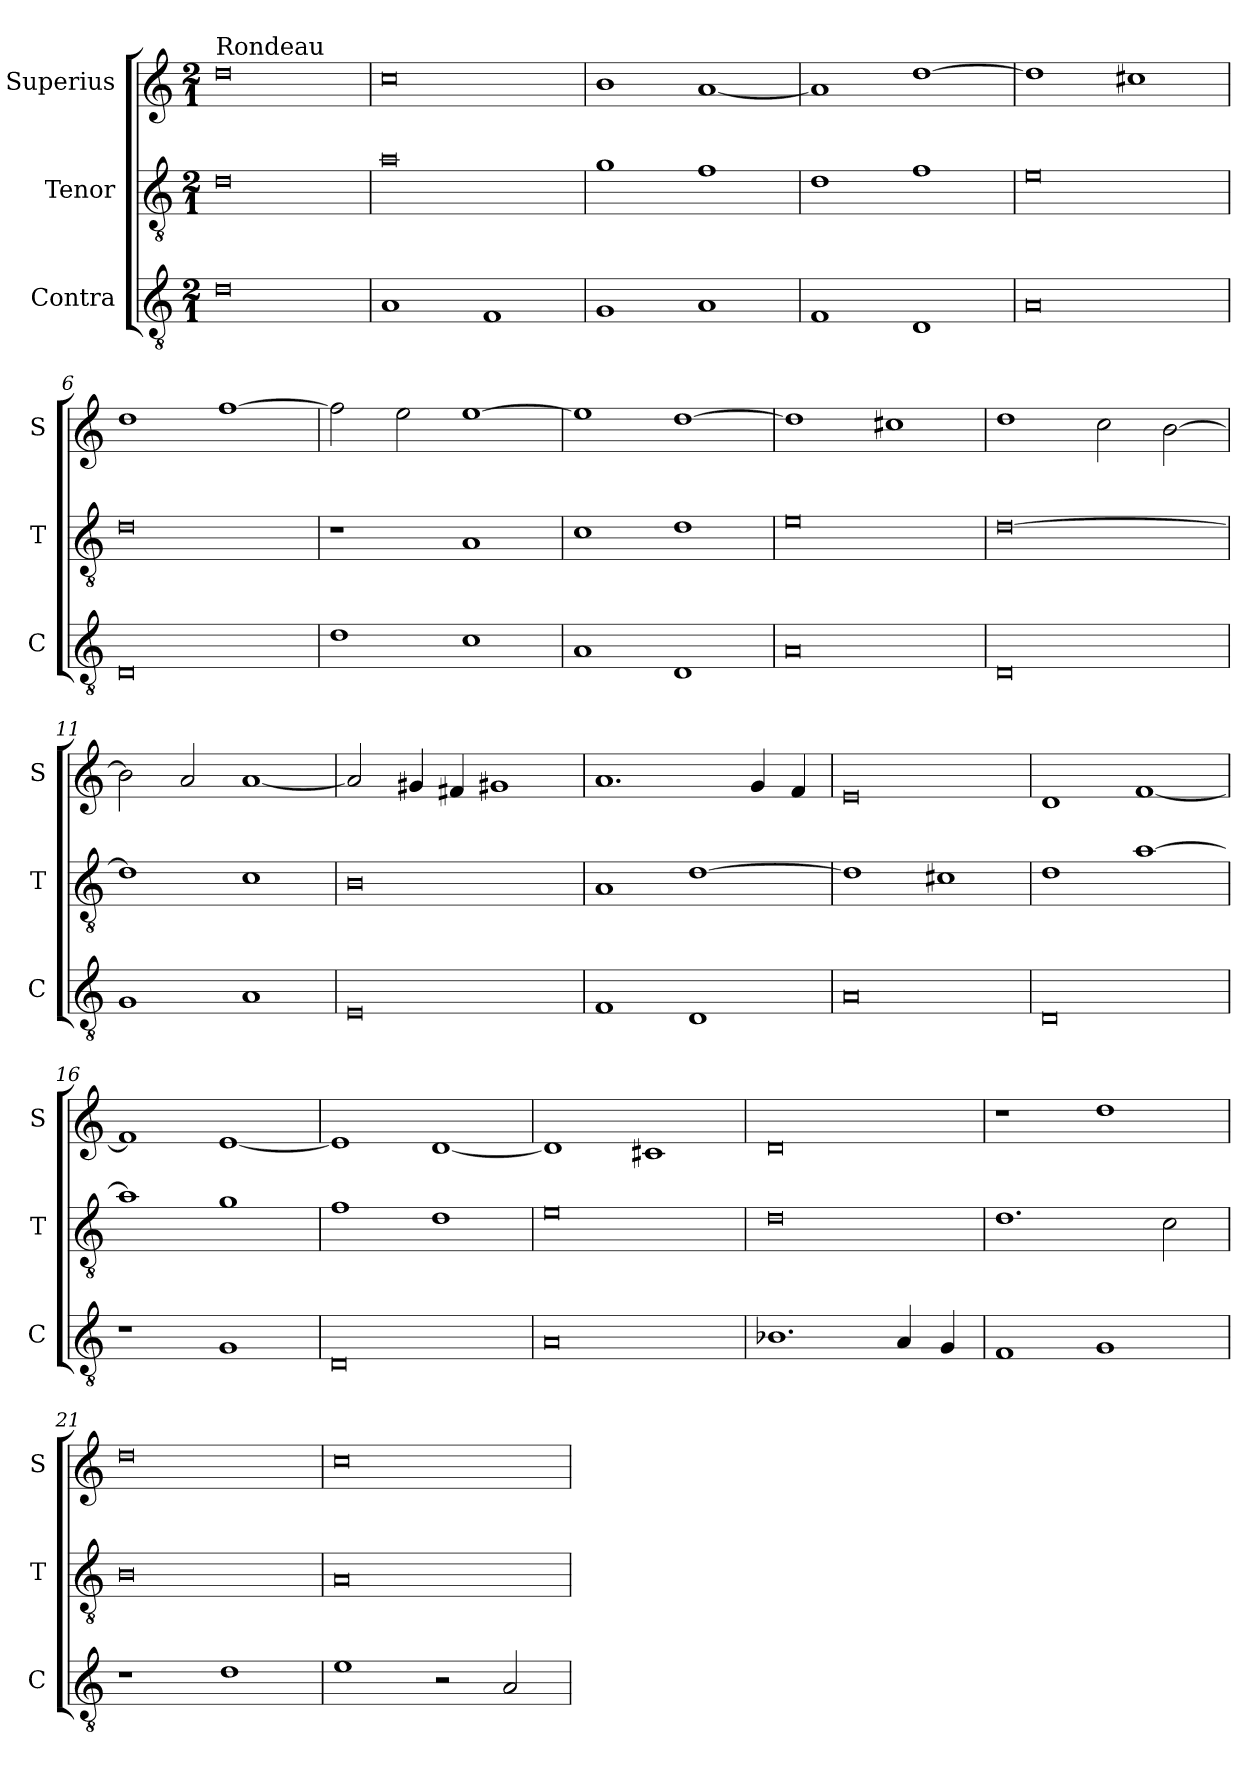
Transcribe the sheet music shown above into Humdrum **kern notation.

**kern	**kern	**kern
*part3	*part2	*part1
*staff3	*staff2	*staff1
*I"Contra	*I"Tenor	*I"Superius
*I'C	*I'T	*I'S
*clefGv2	*clefGv2	*clefG2
*k[]	*k[]	*k[]
*M2/1	*M2/1	*M2/1
=1	=1	=1
!	!	!LO:TX:a:t=Rondeau
0d	0d	0dd
=2	=2	=2
1A	0a	0cc
1F	.	.
=3	=3	=3
1G	1g	1b
1A	1f	[1a
=4	=4	=4
1F	1d	1a]
1D	1f	[1dd
=5	=5	=5
0A	0e	1dd]
.	.	1cc#X
=6	=6	=6
0D	0d	1dd
.	.	[1ff
=7	=7	=7
1d	1r	2ff\]
.	.	2ee\
1c	1A	[1ee
=8	=8	=8
1A	1c	1ee]
1D	1d	[1dd
=9	=9	=9
0A	0e	1dd]
.	.	1cc#X
=10	=10	=10
0D	[0d	1dd
.	.	2cc\
.	.	[2b\
=11	=11	=11
1G	1d]	2b\]
.	.	2a/
1A	1c	[1a
=12	=12	=12
0E	0B	2a/]
.	.	4g#X/
.	.	4f#X/
.	.	1g#X
=13	=13	=13
1F	1A	1.a
1D	[1d	.
.	.	4g/
.	.	4f/
=14	=14	=14
0A	1d]	0e
.	1c#X	.
=15	=15	=15
0D	1d	1d
.	[1a	[1f
=16	=16	=16
1r	1a]	1f]
1G	1g	[1e
=17	=17	=17
0D	1f	1e]
.	1d	[1d
=18	=18	=18
0A	0e	1d]
.	.	1c#X
=19	=19	=19
1.B-X	0d	0d
4A/	.	.
4G/	.	.
=20	=20	=20
1F	1.d	1r
1G	.	1dd
.	2c\	.
=21	=21	=21
1r	0B	0dd
1d	.	.
=22	=22	=22
1e	0A	0cc
2r	.	.
2A/	.	.
=	=	=
*-	*-	*-
